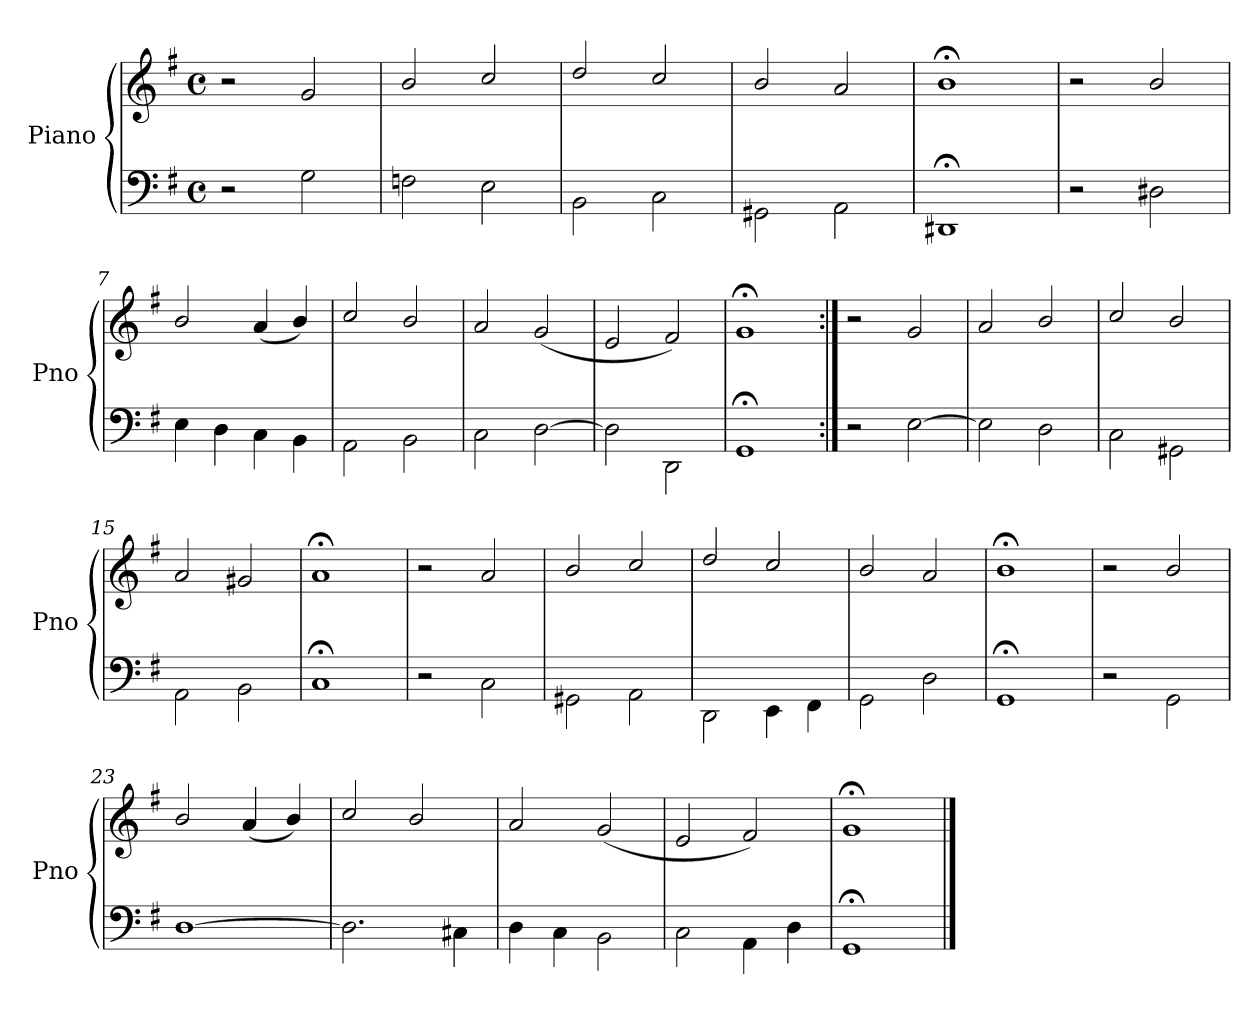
**kern	**kern
*part1	*part1
*staff2	*staff1
*I"Piano	*
*I'Pno	*
*clefF4	*clefG2
*k[f#]	*k[f#]
*G:	*G:
*M4/4	*M4/4
*met(c)	*met(c)
=1	=1
2r	2r
2G\	2g/
=2	=2
2Fn\	2b/
2E\	2cc/
=3	=3
2BB\	2dd/
2C\	2cc/
=4	=4
2GG#X\	2b/
2AA\	2a/
=5	=5
1DD#X;\	1b;</
=6	=6
2r	2r
2D#X\	2b/
=7	=7
4E\	2b/
4D\	.
4C\	(4a/
4BB\	4b/)
=8	=8
2AA\	2cc/
2BB\	2b/
=9	=9
2C\	2a/
[<2D\	(2g/
=10	=10
2D\]	2e/
2DD\	2f#/)
=11	=11
1GG;\	1g;</
!!LO:LB:g=z
=12:|!	=12:|!
2r	2r
[<2E\	2g/
=13	=13
2E\]	2a/
2D\	2b/
=14	=14
2C\	2cc/
2GG#X\	2b/
=15	=15
2AA\	2a/
2BB\	2g#X/
=16	=16
1C;\	1a;</
=17	=17
2r	2r
2C\	2a/
=18	=18
2GG#X\	2b/
2AA\	2cc/
=19	=19
2DD\	2dd/
4EE\	2cc/
4FF#\	.
=20	=20
2GG\	2b/
2D\	2a/
=21	=21
1GG;\	1b;</
!!LO:LB:g=z
=22	=22
2r	2r
2GG\	2b/
=23	=23
[<1D\	2b/
.	(4a/
.	4b/)
=24	=24
2.D\]	2cc/
.	2b/
4C#X\	.
=25	=25
4D\	2a/
4C\	.
2BB\	(2g/
=26	=26
2C\	2e/
4AA\	2f#/)
4D\	.
=27	=27
1GG;\	1g;</
==	==
*-	*-
